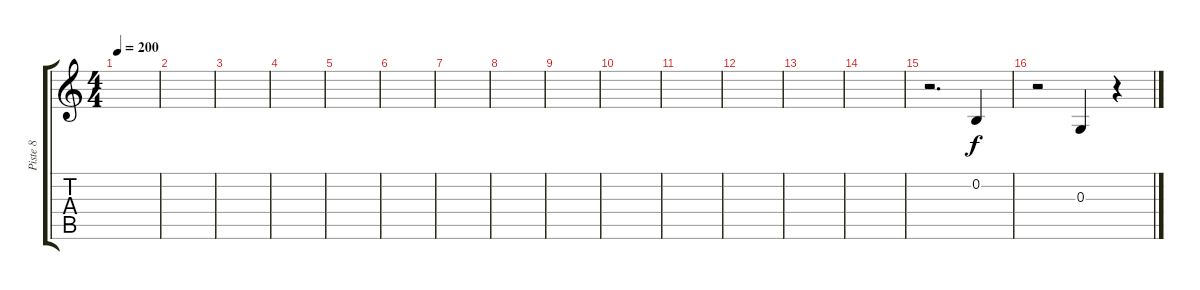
\track ("Piste 8" "Piste 8") {instrument glockenspiel}
\staff {score tabs}
\tuning (E4 B3 G3 D3 A2 D2) {hide}
\ts (4 4)
\tempo 200
\clef g2
\ks c
|
|
|
|
|
|
|
|
|
|
|
|
|
|
r.2{d} 0.2.4 |
r.2 0.3.4 r.4
